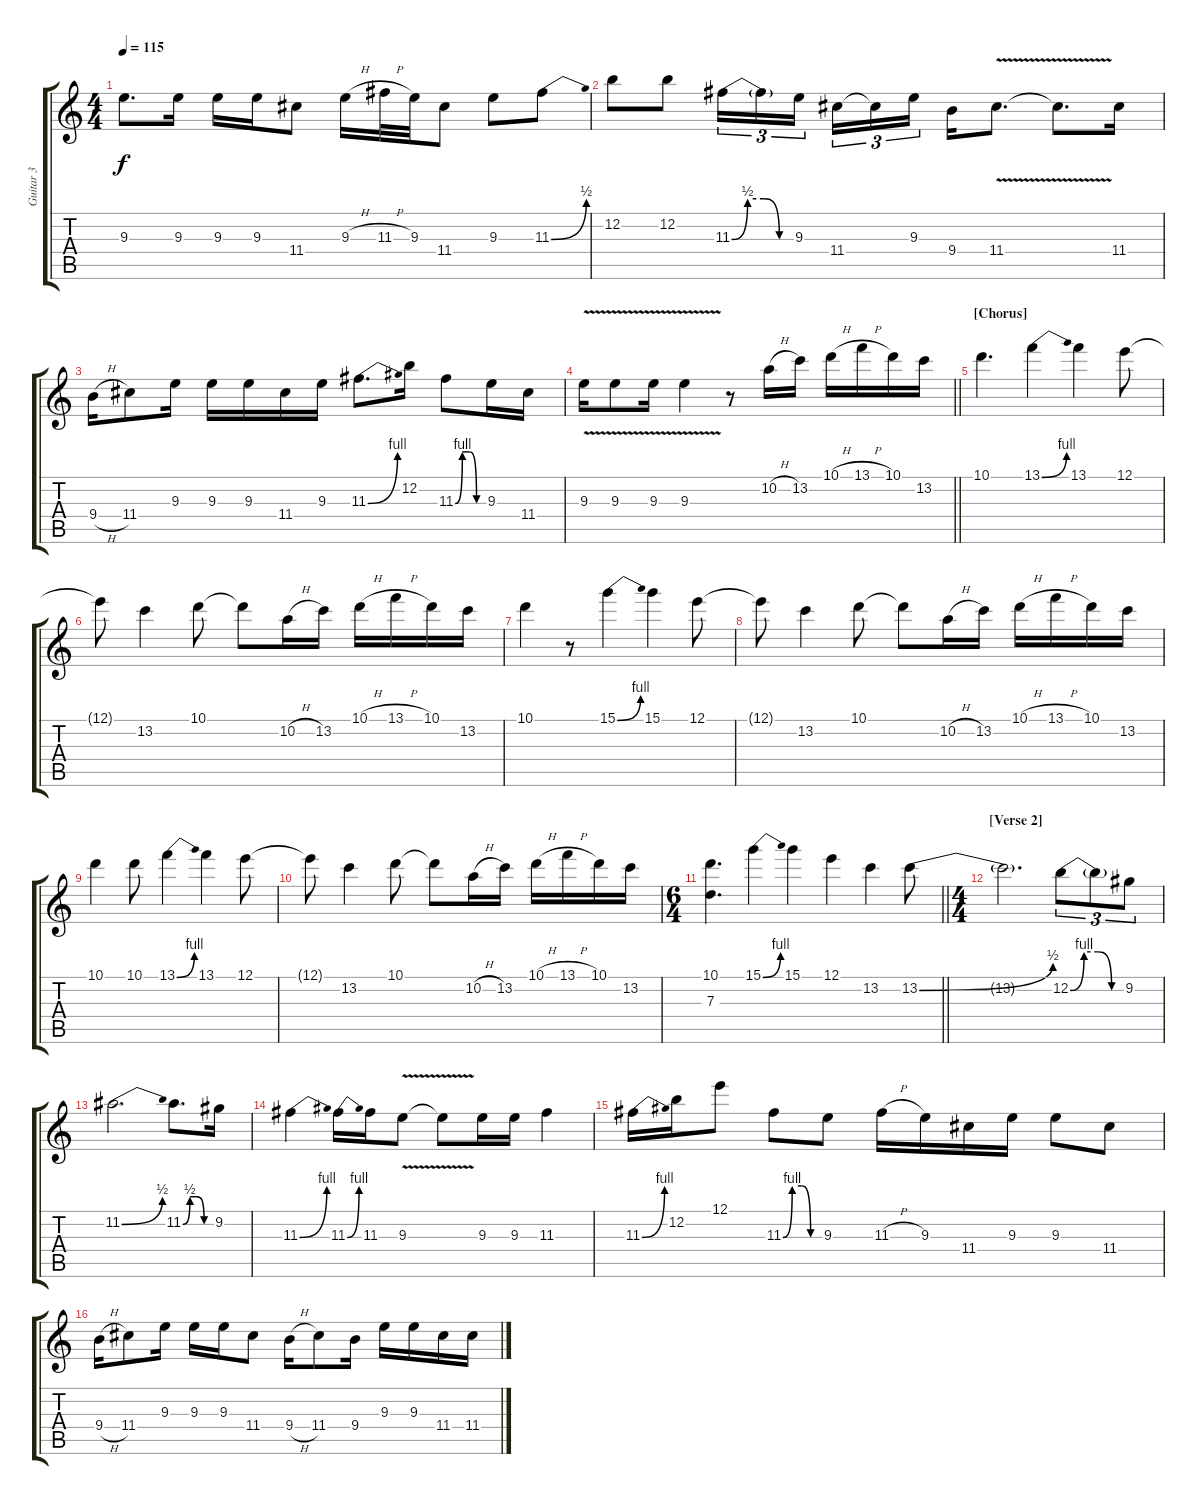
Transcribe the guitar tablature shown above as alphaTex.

\track ("Guitar 3" "Guitar 3") {instrument distortionguitar}
\staff {score tabs}
\tuning (E4 B3 G3 D3 A2 E2) {hide}
\ts (4 4)
\tempo 115
\clef g2
\ks c
9.3.8{d dy f} 9.3.16 9.3.16 9.3.16 11.4.8 9.3{h}.16 11.3{h}.32 9.3.32 11.4.8 9.3.8 11.3{be (bend 0 0 60 2)}.8 |
12.2.8 12.2.8 11.3{be (custom 0 0 15 2 30 2 45 0 60 0)}.16{tu (3 2)} 11.3{t}.16{tu (3 2)} 9.3.16{tu (3 2) beam splitsecondary} 11.4.16{tu (3 2)} 11.4{t}.16{tu (3 2)} 9.3.16{tu (3 2)} 9.4.16 11.4{v}.8{d} 11.4{t}.8{d} 11.4.16 |
9.4{h}.16 11.4.8 9.3.16 9.3.16 9.3.16 11.4.16 9.3.16 11.3{be (bend 0 0 60 4)}.8{d} 12.2.16 11.3{be (custom 0 0 15 4 30 4 45 0 60 0)}.8 9.3.16 11.4.16 |
\barLineRight lightlight
9.3{v}.16 9.3{v}.8 9.3{v}.16 9.3{v}.4 r.8 10.2{h}.16 13.2.16 10.1{h}.16 13.1{h}.16 10.1.16 13.2.16 |
\section ("" "[Chorus]")
10.1.4{d} 13.1{be (bend 0 0 60 4)}.4 13.1.4 12.1.8 |
12.1{t}.8 13.2.4 10.1.8 10.1{t}.8 10.2{h}.16 13.2.16 10.1{h}.16 13.1{h}.16 10.1.16 13.2.16 |
10.1.4 r.8 15.1{be (bend 0 0 60 4)}.4 15.1.4 12.1.8 |
12.1{t}.8 13.2.4 10.1.8 10.1{t}.8 10.2{h}.16 13.2.16 10.1{h}.16 13.1{h}.16 10.1.16 13.2.16 |
10.1.4 10.1.8 13.1{be (bend 0 0 60 4)}.4 13.1.4 12.1.8 |
12.1{t}.8 13.2.4 10.1.8 10.1{t}.8 10.2{h}.16 13.2.16 10.1{h}.16 13.1{h}.16 10.1.16 13.2.16 |
\ts (6 4)
\barLineRight lightlight
(10.1 7.3).4{d} 15.1{be (bend 0 0 60 4)}.4 15.1.4 12.1.4 13.2.4 13.2{be (bend 0 0 60 2)}.8 |
\ts (4 4)
\section ("" "[Verse 2]")
13.2{t}.2{d} 12.2{be (custom 0 0 15 4 30 4 45 0 60 0)}.8{tu (3 2)} 12.2{t}.8{tu (3 2)} 9.2.8{tu (3 2)} |
11.2{be (bend 0 0 60 2)}.2{d} 11.2{be (custom 0 0 15 2 30 2 45 0 60 0)}.8{d} 9.2.16 |
11.3{be (bend 0 0 60 4)}.4 11.3{be (bend 0 0 60 4)}.16 11.3.16 9.3{v}.8 9.3{t}.8 9.3.16 9.3.16 11.3.4 |
11.3{be (bend 0 0 60 4)}.16 12.2.16 12.1.8 11.3{be (custom 0 0 15 4 30 4 45 0 60 0)}.8 9.3.8 11.3{h}.16 9.3.16 11.4.16 9.3.16 9.3.8 11.4.8 |
9.4{h}.16 11.4.8 9.3.16 9.3.16 9.3.16 11.4.8 9.4{h}.16 11.4.8 9.4.16 9.3.16 9.3.16 11.4.16 11.4.16
